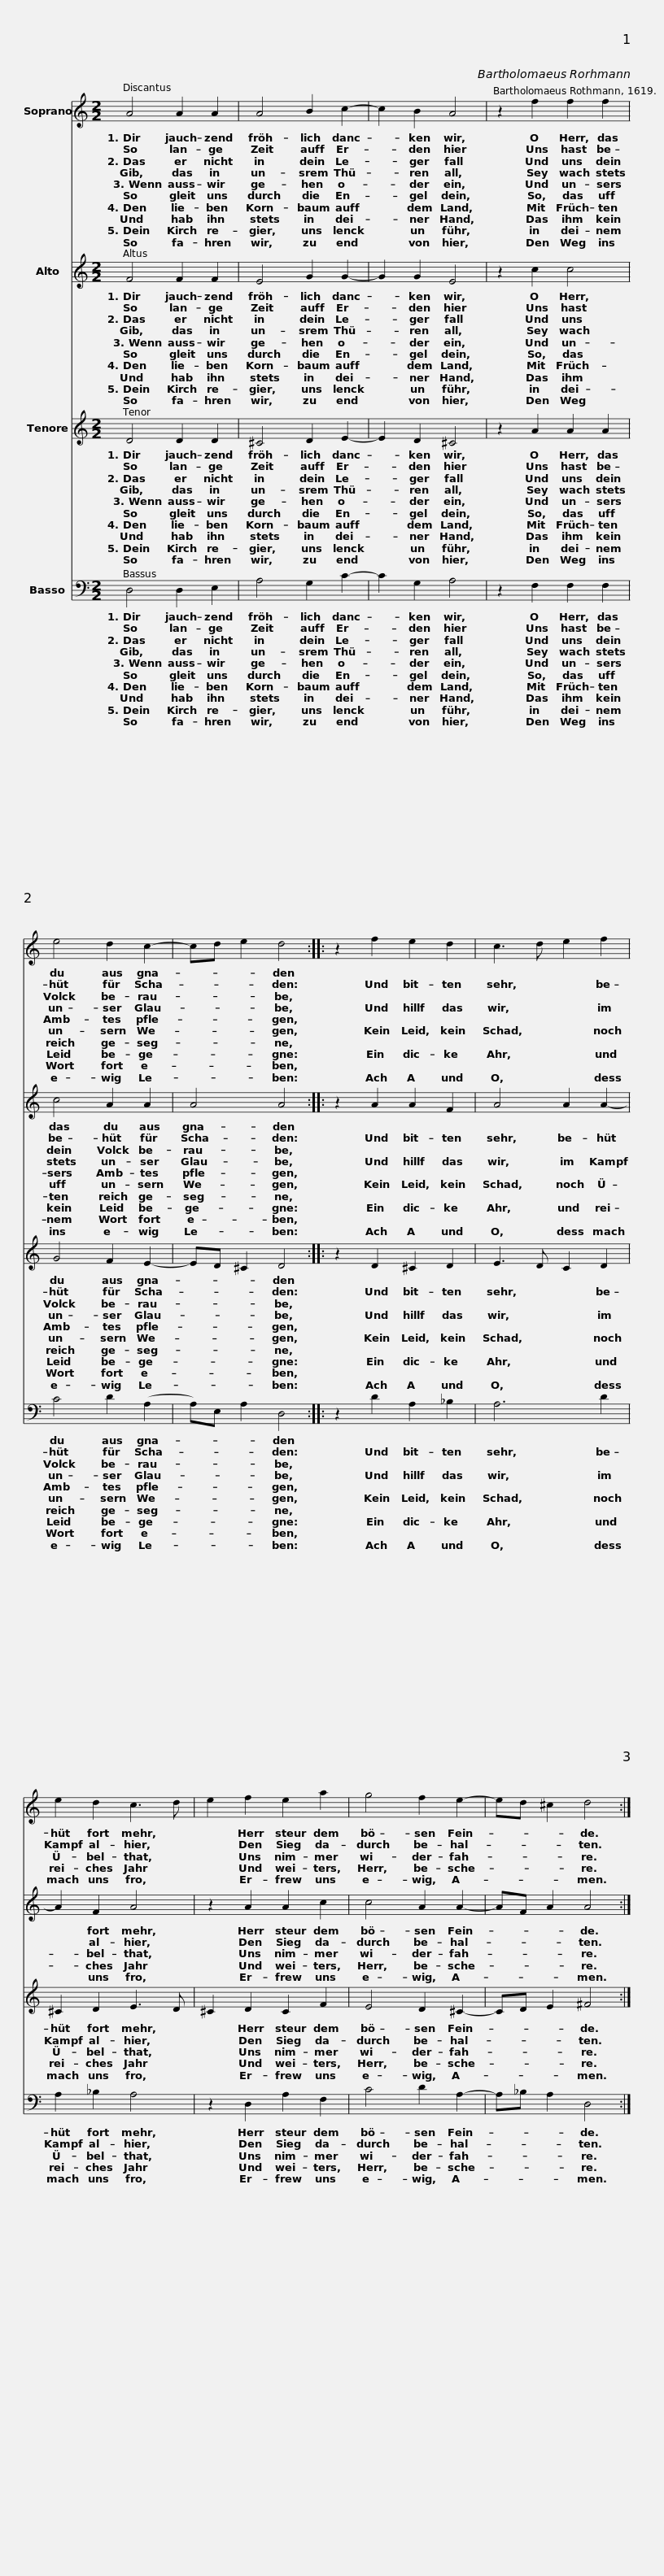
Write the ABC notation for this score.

X:1
%%score 1 2 3 4
L:1/8
M:2/2
I:linebreak $
K:C
V:1 treble
V:2 treble
V:3 treble
V:4 bass
V:1
 A4 A2 A2 | A4 B2 c2- | c2 B2 A4 | z2 f2 f2 f2 | e4 d2 c2- |$ %5
 cd e2 d4 :: z2 f2 e2 d2 | c3 d e2 f2 | e2 d2 c3 d | e2 f2 e2 a2 |$ %10
 g4 f2 e2- | ed ^c2 d4 :| %12
V:2
 F4 F2 F2 | E4 G2 G2- | G2 G2 E4 | z2 c2 c4 | c4 A2 A2 |$ %5
 A4 A4 :: z2 A2 A2 F2 | A4 A2 A2- | A2 F2 A4 | z2 A2 A2 c2 |$ %10
 c4 A2 A2- | AF A2 A4 :| %12
V:3
 D4 D2 D2 | ^C4 D2 E2- | E2 D2 ^C4 | z2 A2 A2 A2 | G4 F2 E2- |$ %5
 ED ^C2 D4 :: z2 D2 ^C2 D2 | E3 D C2 D2 | ^C2 D2 E3 D | ^C2 D2 C2 F2 |$ %10
 E4 D2 ^C2- | CD E2 ^F4 :| %12
V:4
 D,4 D,2 E,2 | A,4 G,2 C2- | C2 G,2 A,4 | z2 F,2 F,2 F,2 | C4 D2 (A,2 |$ %5
 A,)E, A,2 D,4 :: z2 D2 A,2 _B,2 | A,6 D2 | A,2 _B,2 A,4 | z2 D,2 A,2 F,2 |$ %10
 C4 D2 A,2- | A,_B, A,2 D,4 :| %12
